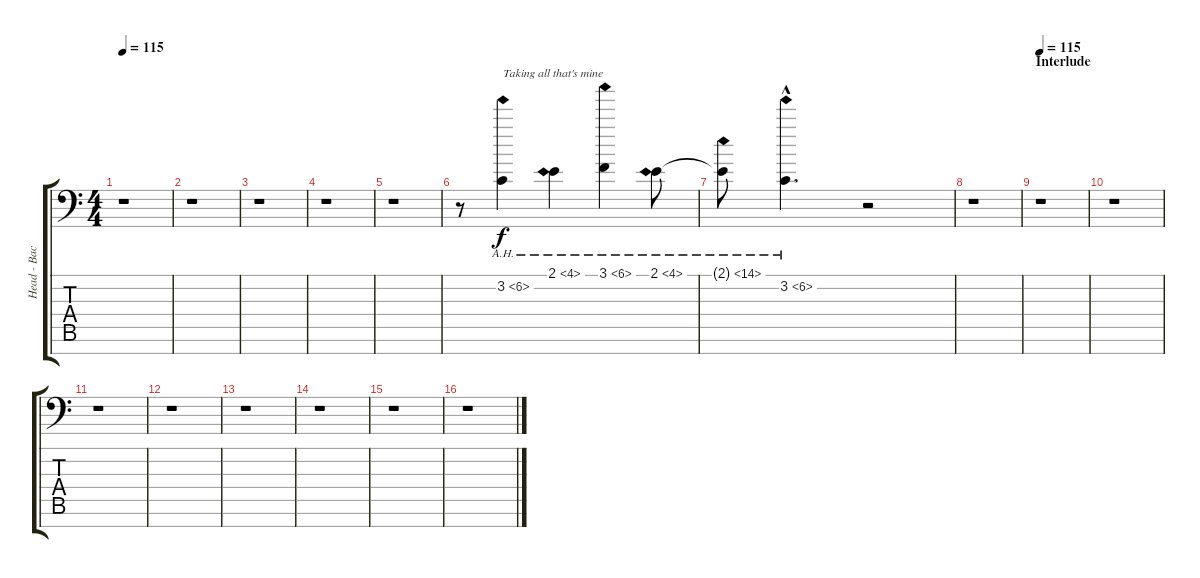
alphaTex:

\track ("Head - Background vocals" "Head - Bac") {instrument lead2sawtooth}
\staff {score tabs}
\tuning (D4 A3 F3 C3 G2 D2 A1) {hide}
\ts (4 4)
\tempo 115
\clef f4
\ks c
r.1{dy f} |
r.1 |
r.1 |
r.1 |
r.1 |
r.8 3.2{ah 3}.4{txt "Taking all that's mine"} 2.1{ah 2}.4 3.1{ah 3}.4 2.1{ah 2}.8 |
2.1{ah 12 t}.8 3.2{ah 3 hac}.4{d} r.2 |
r.1 |
\section ("" "Interlude")
\tempo 115
r.1 |
r.1 |
r.1 |
r.1 |
r.1 |
r.1 |
r.1 |
r.1
